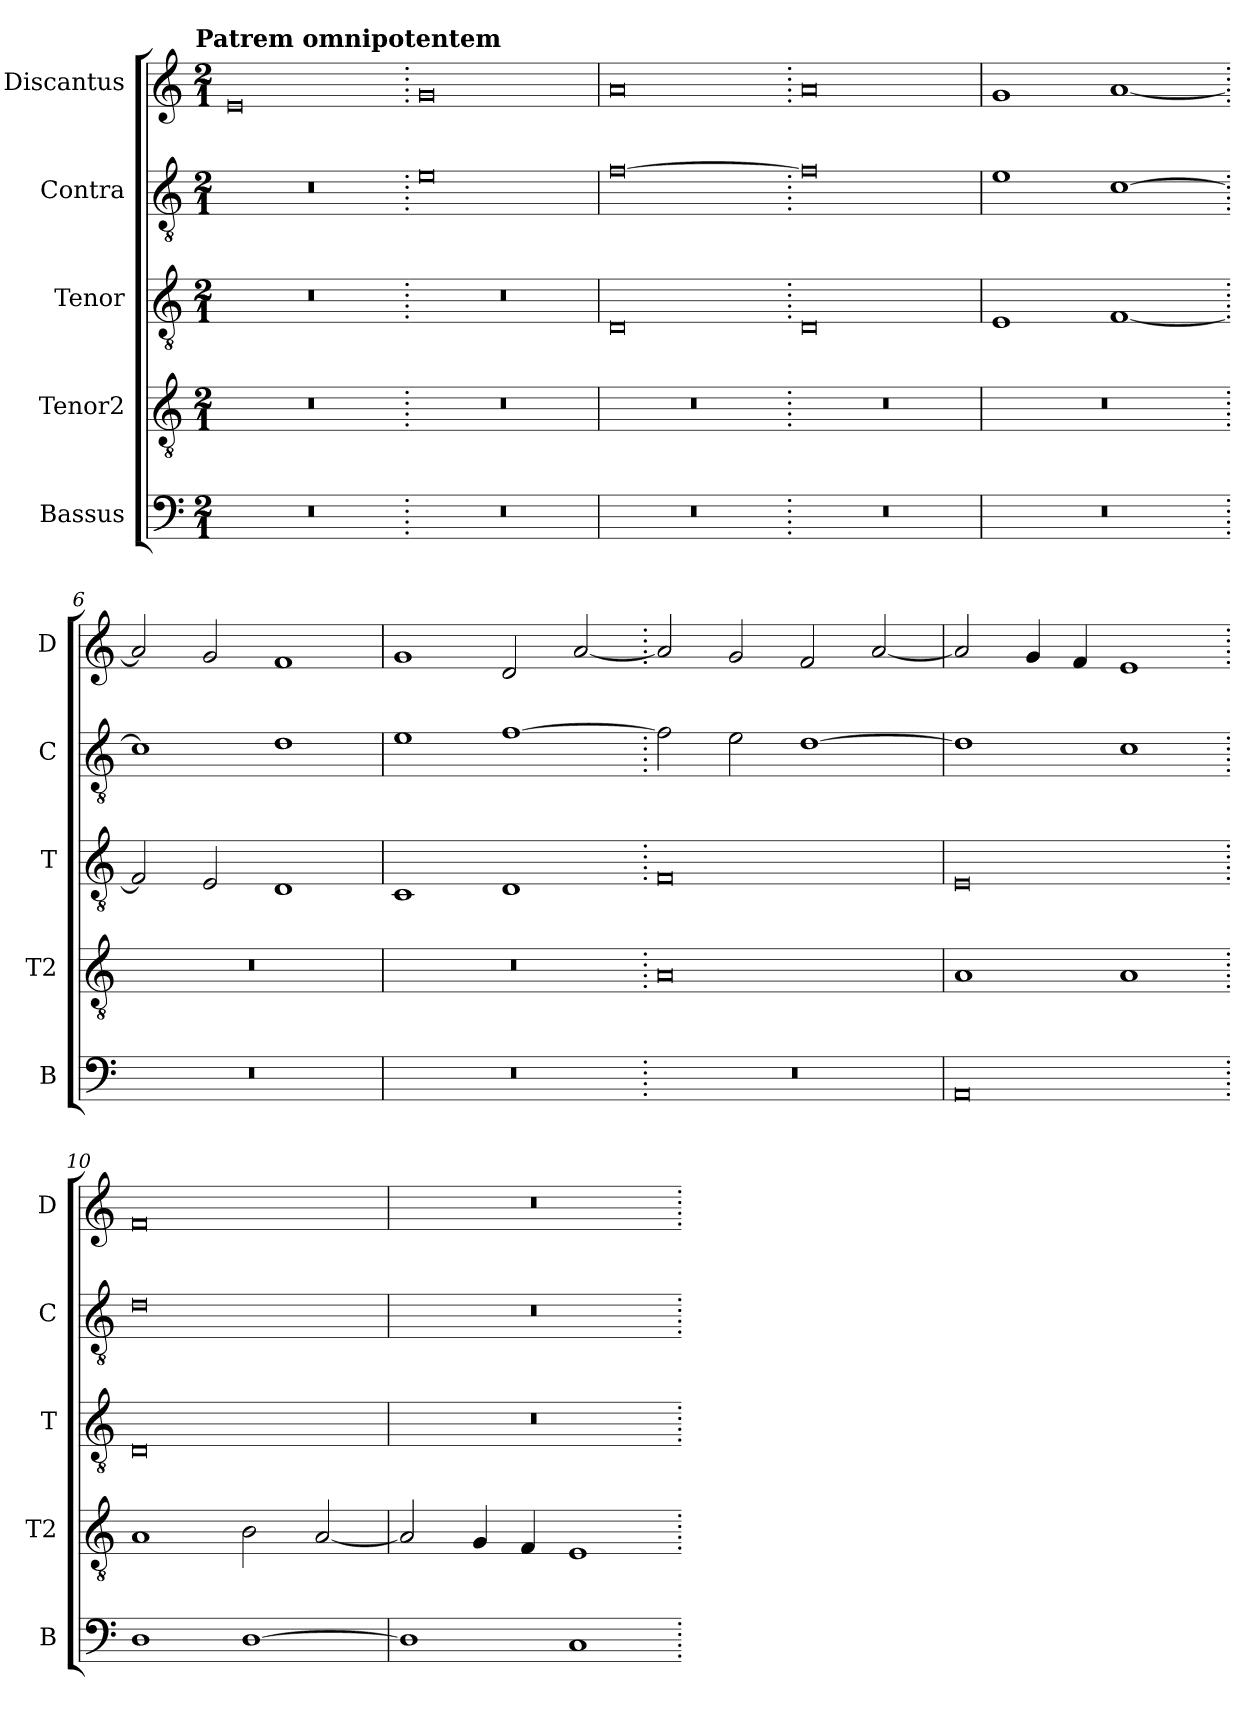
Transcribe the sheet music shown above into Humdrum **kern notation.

**kern	**kern	**kern	**kern	**kern
*part5	*part4	*part3	*part2	*part1
*staff5	*staff4	*staff3	*staff2	*staff1
*I"Bassus	*I"Tenor2	*I"Tenor	*I"Contra	*I"Discantus
*I'B	*I'T2	*I'T	*I'C	*I'D
*clefF4	*clefGv2	*clefGv2	*clefGv2	*clefG2
*k[]	*k[]	*k[]	*k[]	*k[]
!!LO:TX:omd:t=Patrem omnipotentem
*M2/1	*M2/1	*M2/1	*M2/1	*M2/1
=1	=1	=1	=1	=1
0r	0r	0r	0r	0e
=2.	=2.	=2.	=2.	=2.
0r	0r	0r	0e	0g
=3	=3	=3	=3	=3
0r	0r	0D	[0f	0a
=4.	=4.	=4.	=4.	=4.
0r	0r	0D	0f]	0a
=5	=5	=5	=5	=5
0r	0r	1E	1e	1g
.	.	[1F	[1c	[1a
=6.	=6.	=6.	=6.	=6.
0r	0r	2F/]	1c]	2a/]
.	.	2E/	.	2g/
.	.	1D	1d	1f
=7	=7	=7	=7	=7
0r	0r	1C	1e	1g
.	.	1D	[1f	2d/
.	.	.	.	[2a/
=8.	=8.	=8.	=8.	=8.
0r	0A	0F	2f\]	2a/]
.	.	.	2e\	2g/
.	.	.	[1d	2f/
.	.	.	.	[2a/
=9	=9	=9	=9	=9
0AA	1A	0E	1d]	2a/]
.	.	.	.	4g/
.	.	.	.	4f/
.	1A	.	1c	1e
=10.	=10.	=10.	=10.	=10.
1D	1A	0D	0d	0f
[1D	2B\	.	.	.
.	[2A/	.	.	.
=11	=11	=11	=11	=11
1D]	2A/]	0r	0r	0r
.	4G/	.	.	.
.	4F/	.	.	.
1C	1E	.	.	.
=.	=.	=.	=.	=.
*-	*-	*-	*-	*-
